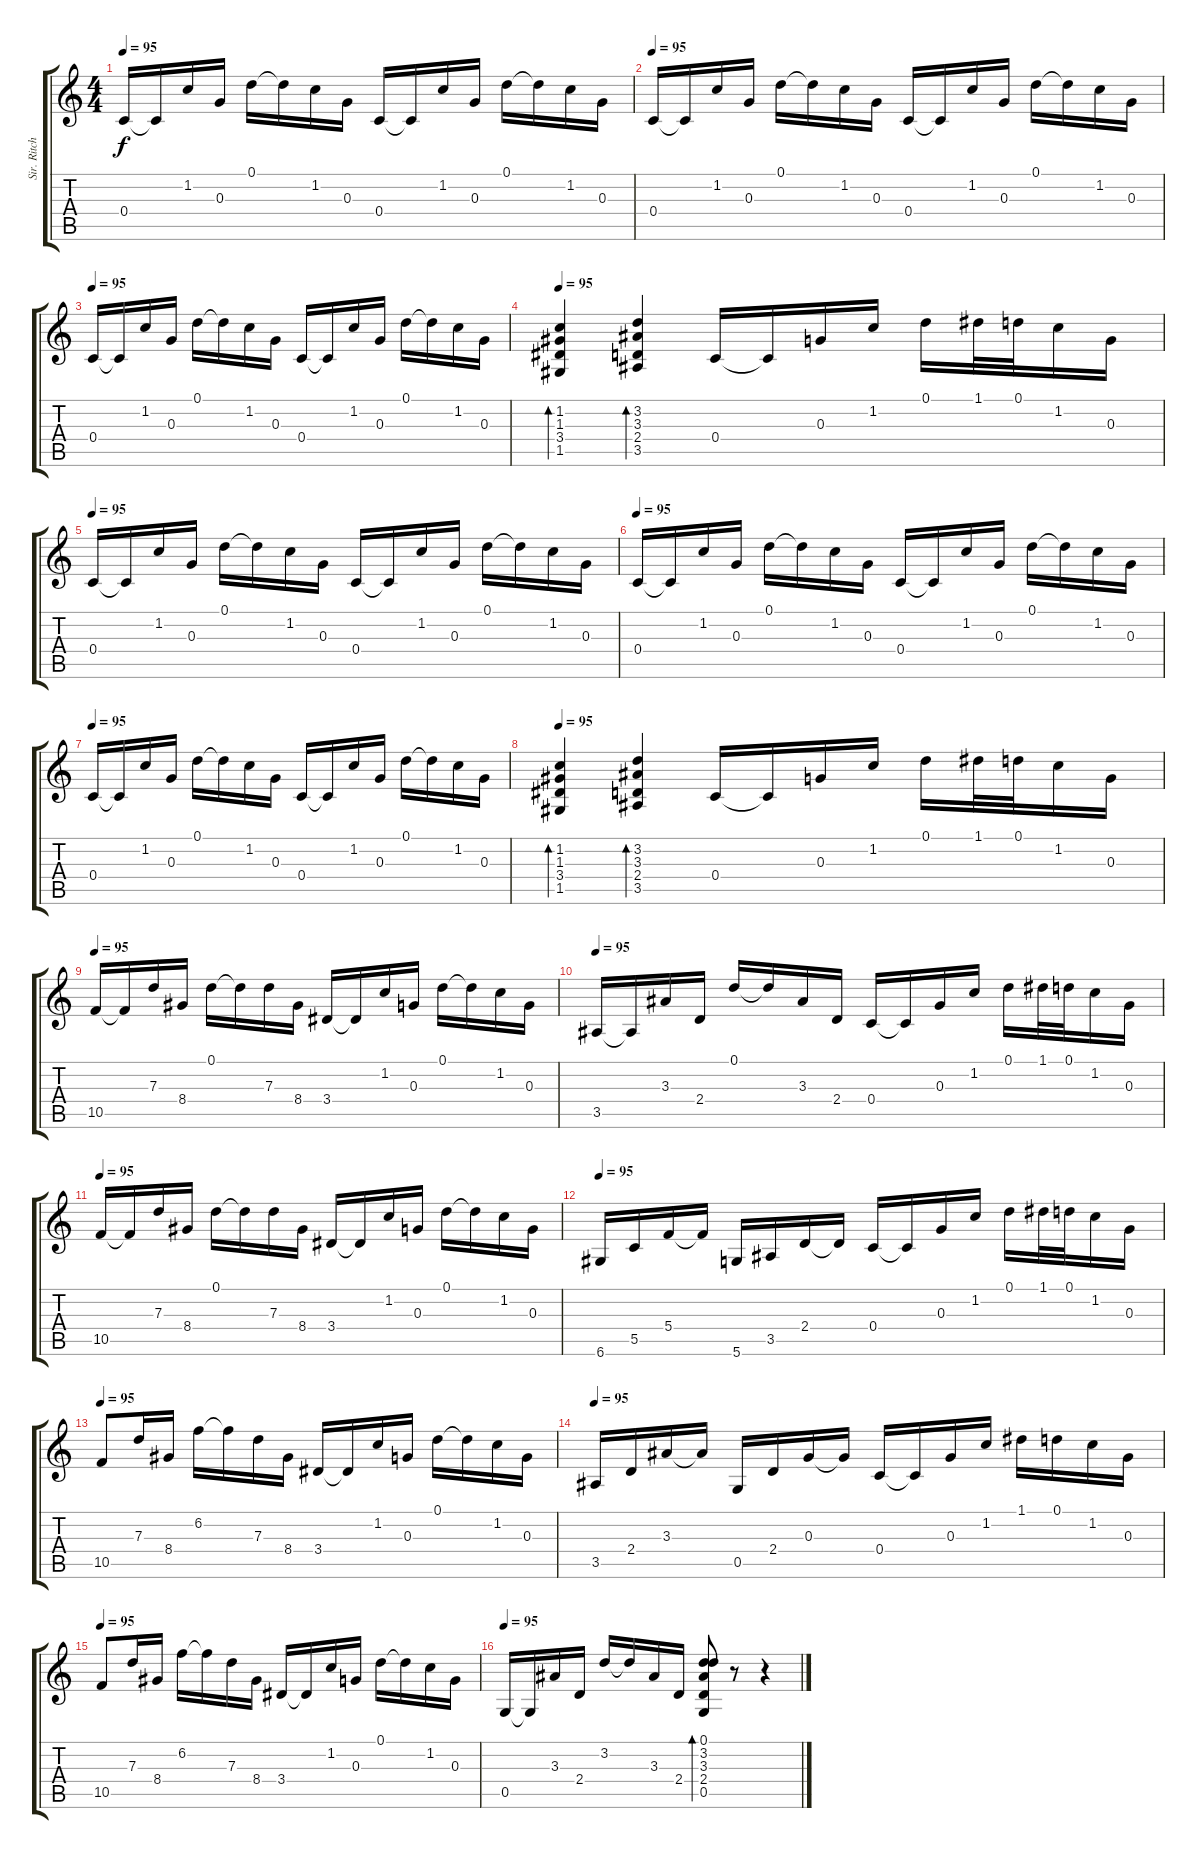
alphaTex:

\track ("Sir. Ritchie Blackmore" "Sir. Ritch") {instrument acousticguitarsteel}
\staff {score tabs}
\tuning (D4 B3 G3 C3 G2 D2) {hide}
\ts (4 4)
\tempo 95
\clef g2
\ks c
0.4.16{dy f balance 14} 0.4{t}.16 1.2.16 0.3.16 0.1.16 0.1{t}.16 1.2.16 0.3.16 0.4.16 0.4{t}.16 1.2.16 0.3.16 0.1.16 0.1{t}.16 1.2.16 0.3.16 |
\tempo 95
0.4.16{balance 14} 0.4{t}.16 1.2.16 0.3.16 0.1.16 0.1{t}.16 1.2.16 0.3.16 0.4.16 0.4{t}.16 1.2.16 0.3.16 0.1.16 0.1{t}.16 1.2.16 0.3.16 |
\tempo 95
0.4.16{balance 14} 0.4{t}.16 1.2.16 0.3.16 0.1.16 0.1{t}.16 1.2.16 0.3.16 0.4.16 0.4{t}.16 1.2.16 0.3.16 0.1.16 0.1{t}.16 1.2.16 0.3.16 |
\tempo 95
(1.2 1.3 3.4 1.5).4{bd 480 balance 14} (3.2 3.3 2.4 3.5).4{bd 480} 0.4.16 0.4{t}.16 0.3.16 1.2.16 0.1.16 1.1.32 0.1.32 1.2.16 0.3.16 |
\tempo 95
0.4.16{balance 14} 0.4{t}.16 1.2.16 0.3.16 0.1.16 0.1{t}.16 1.2.16 0.3.16 0.4.16 0.4{t}.16 1.2.16 0.3.16 0.1.16 0.1{t}.16 1.2.16 0.3.16 |
\tempo 95
0.4.16{balance 14} 0.4{t}.16 1.2.16 0.3.16 0.1.16 0.1{t}.16 1.2.16 0.3.16 0.4.16 0.4{t}.16 1.2.16 0.3.16 0.1.16 0.1{t}.16 1.2.16 0.3.16 |
\tempo 95
0.4.16{balance 14} 0.4{t}.16 1.2.16 0.3.16 0.1.16 0.1{t}.16 1.2.16 0.3.16 0.4.16 0.4{t}.16 1.2.16 0.3.16 0.1.16 0.1{t}.16 1.2.16 0.3.16 |
\tempo 95
(1.2 1.3 3.4 1.5).4{bd 480 balance 14} (3.2 3.3 2.4 3.5).4{bd 480} 0.4.16 0.4{t}.16 0.3.16 1.2.16 0.1.16 1.1.32 0.1.32 1.2.16 0.3.16 |
\tempo 95
10.5.16{balance 14} 10.5{t}.16 7.3.16 8.4.16 0.1.16 0.1{t}.16 7.3.16 8.4.16 3.4.16 3.4{t}.16 1.2.16 0.3.16 0.1.16 0.1{t}.16 1.2.16 0.3.16 |
\tempo 95
3.5.16{balance 14} 3.5{t}.16 3.3.16 2.4.16 0.1.16 0.1{t}.16 3.3.16 2.4.16 0.4.16 0.4{t}.16 0.3.16 1.2.16 0.1.16 1.1.32 0.1.32 1.2.16 0.3.16 |
\tempo 95
10.5.16{balance 14} 10.5{t}.16 7.3.16 8.4.16 0.1.16 0.1{t}.16 7.3.16 8.4.16 3.4.16 3.4{t}.16 1.2.16 0.3.16 0.1.16 0.1{t}.16 1.2.16 0.3.16 |
\tempo 95
6.6.16{balance 14} 5.5.16 5.4.16 5.4{t}.16 5.6.16 3.5.16 2.4.16 2.4{t}.16 0.4.16 0.4{t}.16 0.3.16 1.2.16 0.1.16 1.1.32 0.1.32 1.2.16 0.3.16 |
\tempo 95
10.5.8{balance 14} 7.3.16 8.4.16 6.2.16 6.2{t}.16 7.3.16 8.4.16 3.4.16 3.4{t}.16 1.2.16 0.3.16 0.1.16 0.1{t}.16 1.2.16 0.3.16 |
\tempo 95
3.5.16{balance 14} 2.4.16 3.3.16 3.3{t}.16 0.5.16 2.4.16 0.3.16 0.3{t}.16 0.4.16 0.4{t}.16 0.3.16 1.2.16 1.1.16 0.1.16 1.2.16 0.3.16 |
\tempo 95
10.5.8{balance 14} 7.3.16 8.4.16 6.2.16 6.2{t}.16 7.3.16 8.4.16 3.4.16 3.4{t}.16 1.2.16 0.3.16 0.1.16 0.1{t}.16 1.2.16 0.3.16 |
\tempo 95
0.5.16{balance 14} 0.5{t}.16 3.3.16 2.4.16 3.2.16 3.2{t}.16 3.3.16 2.4.16 (0.1 3.2 3.3 2.4 0.5).8{bd 480} r.8 r.4
